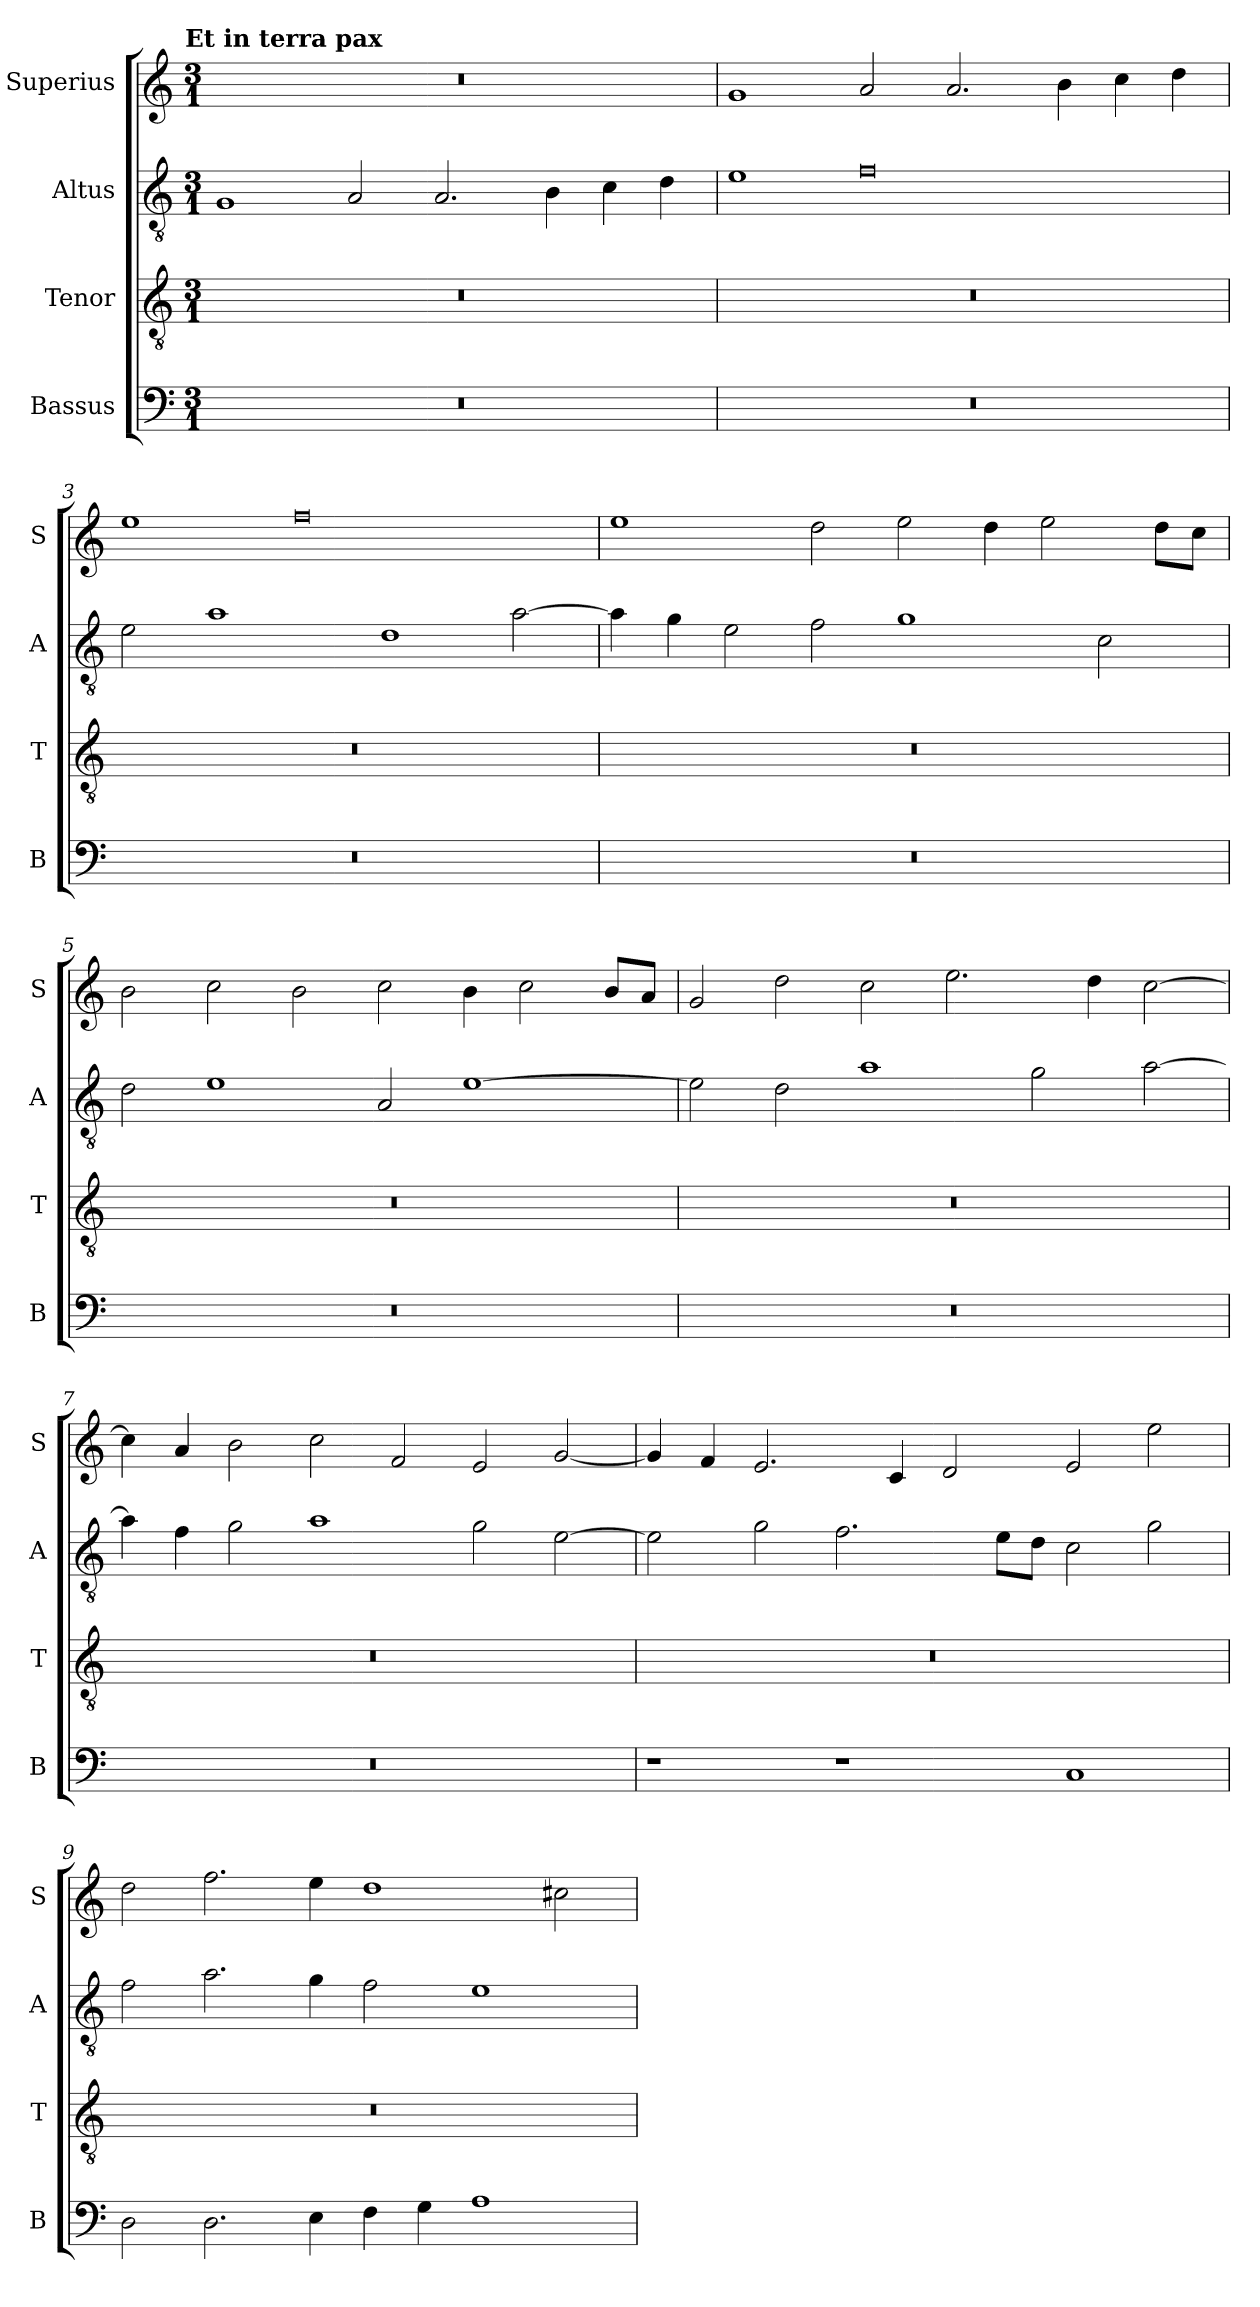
**kern	**kern	**kern	**kern
*part4	*part3	*part2	*part1
*staff4	*staff3	*staff2	*staff1
*I"Bassus	*I"Tenor	*I"Altus	*I"Superius
*I'B	*I'T	*I'A	*I'S
*clefF4	*clefGv2	*clefGv2	*clefG2
*k[]	*k[]	*k[]	*k[]
!!LO:TX:omd:t=Et in terra pax
*M3/1	*M3/1	*M3/1	*M3/1
=1	=1	=1	=1
0.r	0.r	1G	0.r
.	.	2A/	.
.	.	2.A/	.
.	.	4B\	.
.	.	4c\	.
.	.	4d\	.
=2	=2	=2	=2
0.r	0.r	1e	1g
.	.	0f	2a/
.	.	.	2.a/
.	.	.	4b\
.	.	.	4cc\
.	.	.	4dd\
=3	=3	=3	=3
0.r	0.r	2e\	1ee
.	.	1a	.
.	.	.	0ff
.	.	1d	.
.	.	[2a\	.
=4	=4	=4	=4
0.r	0.r	4a\]	1ee
.	.	4g\	.
.	.	2e\	.
.	.	2f\	2dd\
.	.	1g	2ee\
.	.	.	4dd\
.	.	.	2ee\
.	.	2c\	.
.	.	.	8dd\L
.	.	.	8cc\J
=5	=5	=5	=5
0.r	0.r	2d\	2b\
.	.	1e	2cc\
.	.	.	2b\
.	.	2A/	2cc\
.	.	[1e	4b\
.	.	.	2cc\
.	.	.	8b/L
.	.	.	8a/J
=6	=6	=6	=6
0.r	0.r	2e\]	2g/
.	.	2d\	2dd\
.	.	1a	2cc\
.	.	.	2.ee\
.	.	2g\	.
.	.	.	4dd\
.	.	[2a\	[2cc\
=7	=7	=7	=7
0.r	0.r	4a\]	4cc\]
.	.	4f\	4a/
.	.	2g\	2b\
.	.	1a	2cc\
.	.	.	2f/
.	.	2g\	2e/
.	.	[2e\	[2g/
=8	=8	=8	=8
1r	0.r	2e\]	4g/]
.	.	.	4f/
.	.	2g\	2.e/
1r	.	2.f\	.
.	.	.	4c/
.	.	.	2d/
.	.	8e\L	.
.	.	8d\J	.
1C	.	2c\	2e/
.	.	2g\	2ee\
=9	=9	=9	=9
2D\	0.r	2f\	2dd\
2.D\	.	2.a\	2.ff\
4E\	.	4g\	4ee\
4F\	.	2f\	1dd
4G\	.	.	.
1A	.	1e	.
.	.	.	2cc#X\
=	=	=	=
*-	*-	*-	*-
